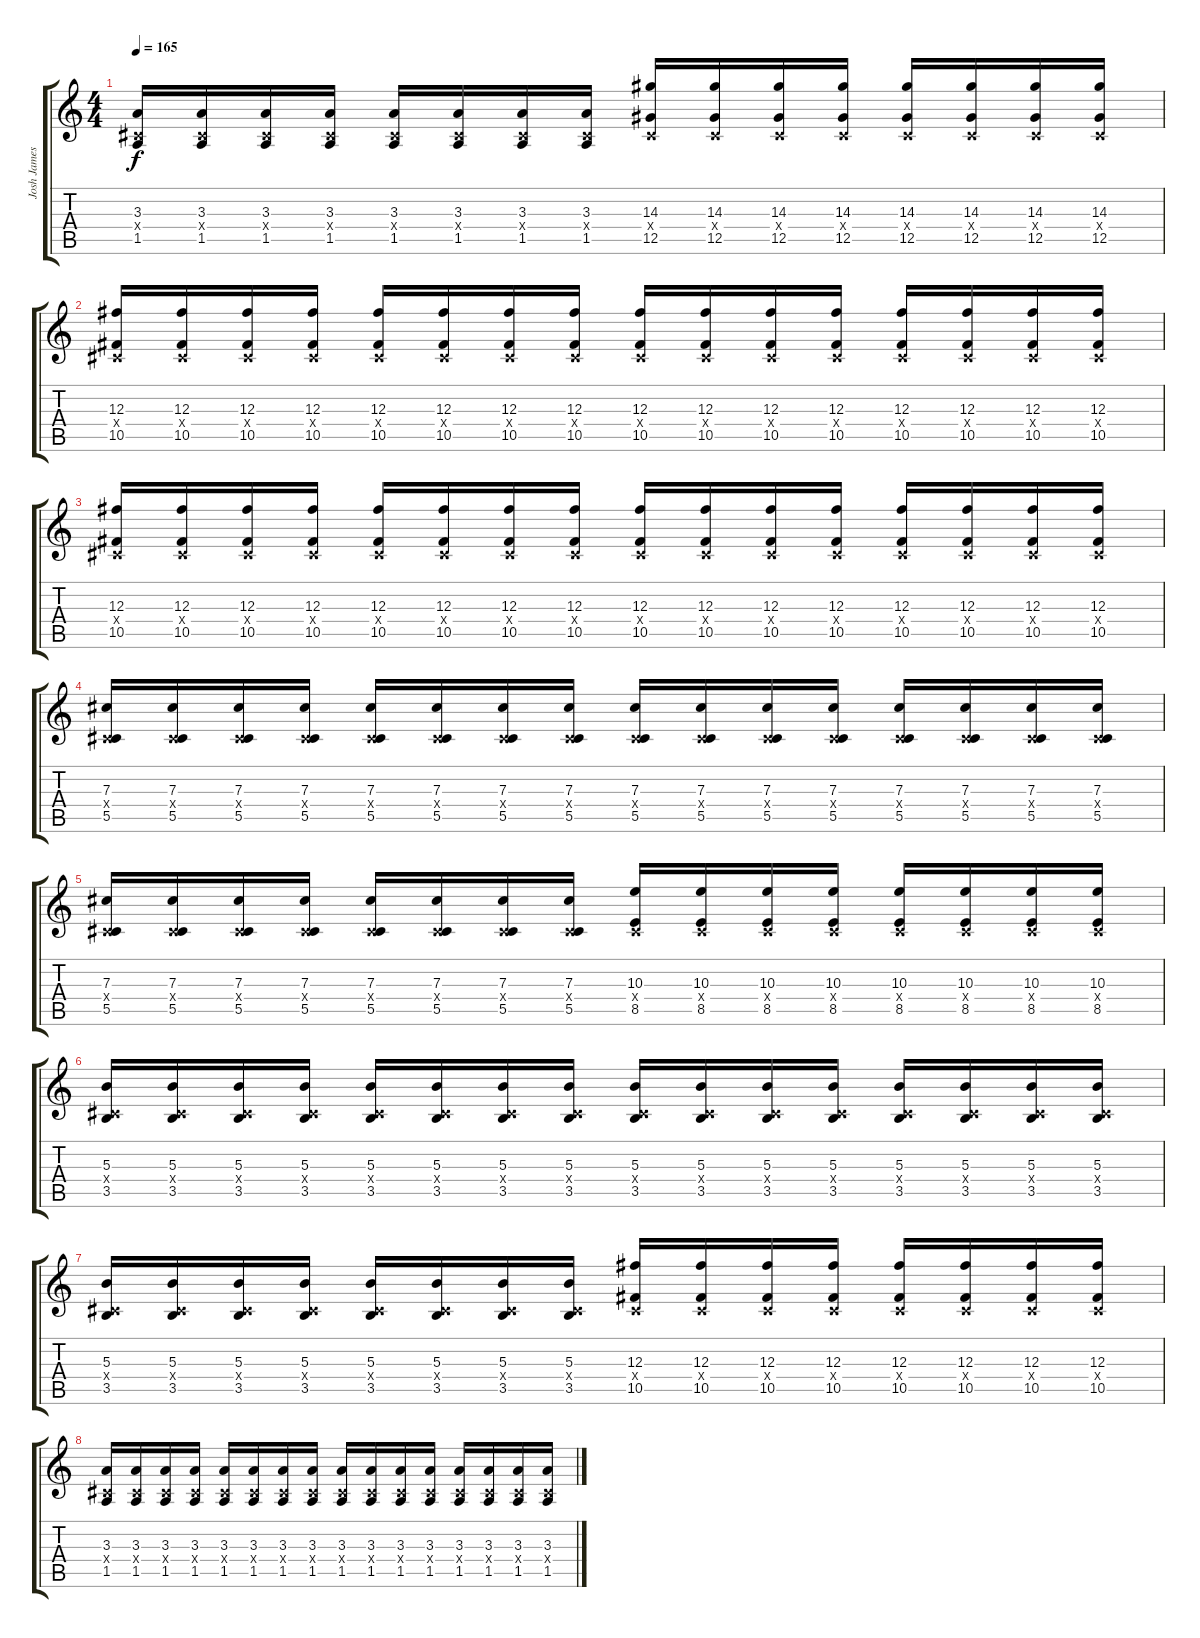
\track ("Josh James" "Josh James") {instrument distortionguitar}
\staff {score tabs}
\tuning (Eb4 Bb3 Gb3 Db3 Ab2 Db2) {hide}
\ts (4 4)
\tempo 165
\clef g2
\ks c
(3.3 0.4{x} 1.5).16{dy f} (3.3 0.4{x} 1.5).16 (3.3 0.4{x} 1.5).16 (3.3 0.4{x} 1.5).16 (3.3 0.4{x} 1.5).16 (3.3 0.4{x} 1.5).16 (3.3 0.4{x} 1.5).16 (3.3 0.4{x} 1.5).16 (14.3 0.4{x} 12.5).16 (14.3 0.4{x} 12.5).16 (14.3 0.4{x} 12.5).16 (14.3 0.4{x} 12.5).16 (14.3 0.4{x} 12.5).16 (14.3 0.4{x} 12.5).16 (14.3 0.4{x} 12.5).16 (14.3 0.4{x} 12.5).16 |
(12.3 0.4{x} 10.5).16 (12.3 0.4{x} 10.5).16 (12.3 0.4{x} 10.5).16 (12.3 0.4{x} 10.5).16 (12.3 0.4{x} 10.5).16 (12.3 0.4{x} 10.5).16 (12.3 0.4{x} 10.5).16 (12.3 0.4{x} 10.5).16 (12.3 0.4{x} 10.5).16 (12.3 0.4{x} 10.5).16 (12.3 0.4{x} 10.5).16 (12.3 0.4{x} 10.5).16 (12.3 0.4{x} 10.5).16 (12.3 0.4{x} 10.5).16 (12.3 0.4{x} 10.5).16 (12.3 0.4{x} 10.5).16 |
(12.3 0.4{x} 10.5).16 (12.3 0.4{x} 10.5).16 (12.3 0.4{x} 10.5).16 (12.3 0.4{x} 10.5).16 (12.3 0.4{x} 10.5).16 (12.3 0.4{x} 10.5).16 (12.3 0.4{x} 10.5).16 (12.3 0.4{x} 10.5).16 (12.3 0.4{x} 10.5).16 (12.3 0.4{x} 10.5).16 (12.3 0.4{x} 10.5).16 (12.3 0.4{x} 10.5).16 (12.3 0.4{x} 10.5).16 (12.3 0.4{x} 10.5).16 (12.3 0.4{x} 10.5).16 (12.3 0.4{x} 10.5).16 |
(7.3 0.4{x} 5.5).16 (7.3 0.4{x} 5.5).16 (7.3 0.4{x} 5.5).16 (7.3 0.4{x} 5.5).16 (7.3 0.4{x} 5.5).16 (7.3 0.4{x} 5.5).16 (7.3 0.4{x} 5.5).16 (7.3 0.4{x} 5.5).16 (7.3 0.4{x} 5.5).16 (7.3 0.4{x} 5.5).16 (7.3 0.4{x} 5.5).16 (7.3 0.4{x} 5.5).16 (7.3 0.4{x} 5.5).16 (7.3 0.4{x} 5.5).16 (7.3 0.4{x} 5.5).16 (7.3 0.4{x} 5.5).16 |
(7.3 0.4{x} 5.5).16 (7.3 0.4{x} 5.5).16 (7.3 0.4{x} 5.5).16 (7.3 0.4{x} 5.5).16 (7.3 0.4{x} 5.5).16 (7.3 0.4{x} 5.5).16 (7.3 0.4{x} 5.5).16 (7.3 0.4{x} 5.5).16 (10.3 0.4{x} 8.5).16 (10.3 0.4{x} 8.5).16 (10.3 0.4{x} 8.5).16 (10.3 0.4{x} 8.5).16 (10.3 0.4{x} 8.5).16 (10.3 0.4{x} 8.5).16 (10.3 0.4{x} 8.5).16 (10.3 0.4{x} 8.5).16 |
(5.3 0.4{x} 3.5).16 (5.3 0.4{x} 3.5).16 (5.3 0.4{x} 3.5).16 (5.3 0.4{x} 3.5).16 (5.3 0.4{x} 3.5).16 (5.3 0.4{x} 3.5).16 (5.3 0.4{x} 3.5).16 (5.3 0.4{x} 3.5).16 (5.3 0.4{x} 3.5).16 (5.3 0.4{x} 3.5).16 (5.3 0.4{x} 3.5).16 (5.3 0.4{x} 3.5).16 (5.3 0.4{x} 3.5).16 (5.3 0.4{x} 3.5).16 (5.3 0.4{x} 3.5).16 (5.3 0.4{x} 3.5).16 |
(5.3 0.4{x} 3.5).16 (5.3 0.4{x} 3.5).16 (5.3 0.4{x} 3.5).16 (5.3 0.4{x} 3.5).16 (5.3 0.4{x} 3.5).16 (5.3 0.4{x} 3.5).16 (5.3 0.4{x} 3.5).16 (5.3 0.4{x} 3.5).16 (12.3 0.4{x} 10.5).16 (12.3 0.4{x} 10.5).16 (12.3 0.4{x} 10.5).16 (12.3 0.4{x} 10.5).16 (12.3 0.4{x} 10.5).16 (12.3 0.4{x} 10.5).16 (12.3 0.4{x} 10.5).16 (12.3 0.4{x} 10.5).16 |
(3.3 0.4{x} 1.5).16 (3.3 0.4{x} 1.5).16 (3.3 0.4{x} 1.5).16 (3.3 0.4{x} 1.5).16 (3.3 0.4{x} 1.5).16 (3.3 0.4{x} 1.5).16 (3.3 0.4{x} 1.5).16 (3.3 0.4{x} 1.5).16 (3.3 0.4{x} 1.5).16 (3.3 0.4{x} 1.5).16 (3.3 0.4{x} 1.5).16 (3.3 0.4{x} 1.5).16 (3.3 0.4{x} 1.5).16 (3.3 0.4{x} 1.5).16 (3.3 0.4{x} 1.5).16 (3.3 0.4{x} 1.5).16
